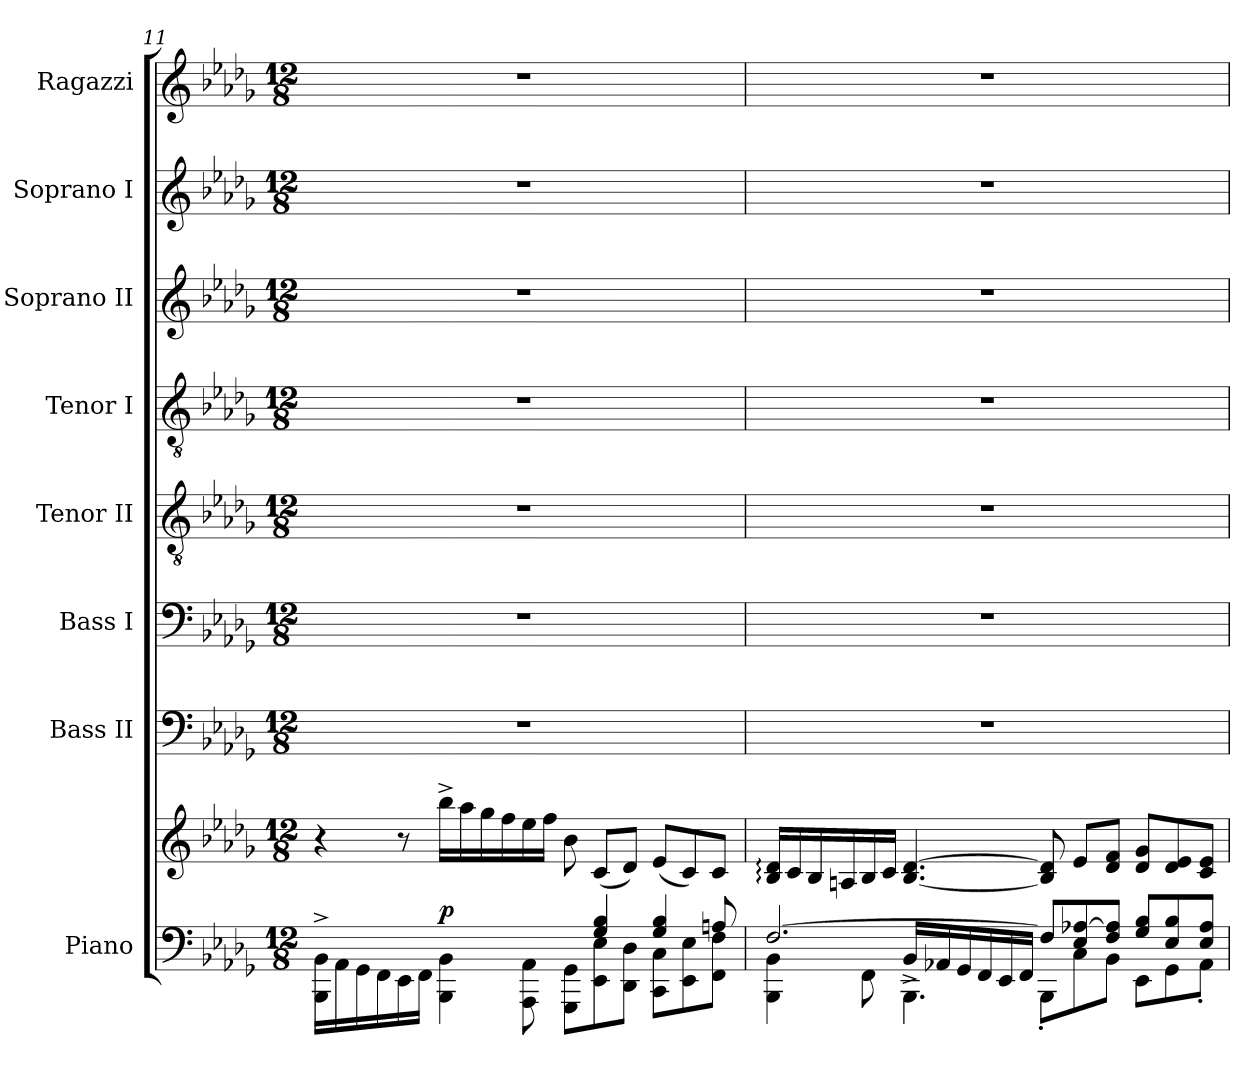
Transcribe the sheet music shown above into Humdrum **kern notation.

**kern	**kern	**dynam	**kern	**kern	**kern	**kern	**kern	**kern	**kern
*part8	*part8	*part8	*part7	*part6	*part5	*part4	*part3	*part2	*part1
*staff9	*staff8	*staff8/9	*staff7	*staff6	*staff5	*staff4	*staff3	*staff2	*staff1
*I"Piano	*	*	*I"Bass II	*I"Bass I	*I"Tenor II	*I"Tenor I	*I"Soprano II	*I"Soprano I	*I"Ragazzi
*I'Pno.	*	*	*I'B.II	*I'B.I	*I'T.II	*I'T.I	*I'S.II	*I'S.I	*I'Rzi.
*clefF4	*clefG2	*	*clefF4	*clefF4	*clefGv2	*clefGv2	*clefG2	*clefG2	*clefG2
*k[b-e-a-d-g-]	*k[b-e-a-d-g-]	*	*k[b-e-a-d-g-]	*k[b-e-a-d-g-]	*k[b-e-a-d-g-]	*k[b-e-a-d-g-]	*k[b-e-a-d-g-]	*k[b-e-a-d-g-]	*k[b-e-a-d-g-]
*M12/8	*M12/8	*	*M12/8	*M12/8	*M12/8	*M12/8	*M12/8	*M12/8	*M12/8
=11	=11	=11	=11	=11	=11	=11	=11	=11	=11
*^	*	*	*	*	*	*	*	*	*
2..ryy	16BBB-\^ 16BB-\^LL	4r	.	1.r	1.r	1.r	1.r	1.r	1.r	1.r
.	16AA-\	.	.	.	.	.	.	.	.	.
.	16GG-\	.	.	.	.	.	.	.	.	.
.	16FF\	.	.	.	.	.	.	.	.	.
.	16EE-\	8r	.	.	.	.	.	.	.	.
.	16FF\JJ	.	.	.	.	.	.	.	.	.
!	!	!	!LO:DY:a=2	!	!	!	!	!	!	!
.	4BBB-\ 4BB-\	16bb-^\LL	p	.	.	.	.	.	.	.
.	.	16aa-\	.	.	.	.	.	.	.	.
.	.	16gg-\	.	.	.	.	.	.	.	.
.	.	16ff\	.	.	.	.	.	.	.	.
.	8AAA-\ 8AA-\	16ee-\	.	.	.	.	.	.	.	.
.	.	16ff\JJ	.	.	.	.	.	.	.	.
.	8GGG-\ 8GG-\L	8b-\	.	.	.	.	.	.	.	.
4G-/ 4B-/	8EE-\ 8E-\	(<8c:/L	.	.	.	.	.	.	.	.
.	8DD-\ 8D-\J	8d-/J)	.	.	.	.	.	.	.	.
4G-/ 4B-/	8CC\ 8C\L	(<8e-/L	.	.	.	.	.	.	.	.
.	8EE-\ 8E-\	8c/)	.	.	.	.	.	.	.	.
8An/	8FF\ 8F\J	8c/J	.	.	.	.	.	.	.	.
!!LO:LB:g=z
=12	=12	=12	=12	=12	=12	=12	=12	=12	=12	=12
*	*^	*	*	*	*	*	*	*	*	*
[2.F/	4BBB-\ 4BB-\	4.ryy	16B-/: 16d-/:LL	.	1.r	1.r	1.r	1.r	1.r	1.r	1.r
.	.	.	16c/	.	.	.	.	.	.	.	.
.	.	.	16B-/	.	.	.	.	.	.	.	.
.	.	.	16An/	.	.	.	.	.	.	.	.
.	8FF\	.	16B-/	.	.	.	.	.	.	.	.
.	.	.	16c/JJ	.	.	.	.	.	.	.	.
.	16BB-^/LL	4.BBB-\	[4.B-/ [4.d-/	.	.	.	.	.	.	.	.
.	16AA-X/	.	.	.	.	.	.	.	.	.	.
.	16GG-/	.	.	.	.	.	.	.	.	.	.
.	16FF/	.	.	.	.	.	.	.	.	.	.
.	16EE-/	.	.	.	.	.	.	.	.	.	.
.	16FF/JJ	.	.	.	.	.	.	.	.	.	.
8F/L]	8BBB-'\L	2.ryy	8B-/] 8d-/]	.	.	.	.	.	.	.	.
8E-/ [8A-X/	8C\	.	8e-/L	.	.	.	.	.	.	.	.
8F/ 8A-/]J	8BB-\J	.	8d-/ 8f/J	.	.	.	.	.	.	.	.
8G-/ 8B-/L	8EE-\L	.	8d-/ 8g-/L	.	.	.	.	.	.	.	.
8E-/ 8B-/	8GG-\	.	8d-/ 8e-/	.	.	.	.	.	.	.	.
8E-/ 8A-/J	8AA-'\J	.	8c/ 8e-/J	.	.	.	.	.	.	.	.
*v	*v	*v	*	*	*	*	*	*	*	*	*
=	=	=	=	=	=	=	=	=	=
*-	*-	*-	*-	*-	*-	*-	*-	*-	*-
